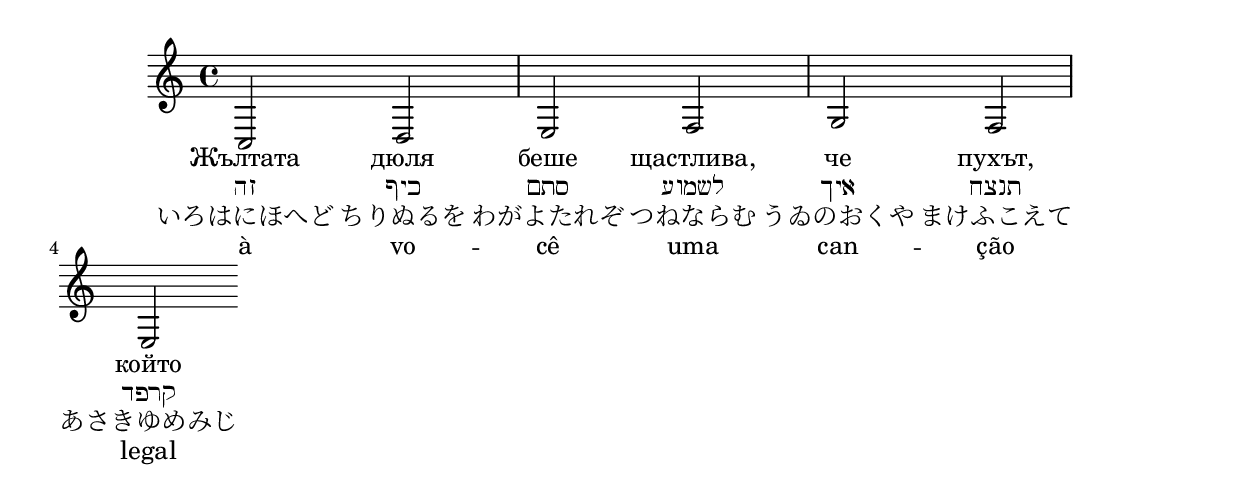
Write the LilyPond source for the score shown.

\version "2.10.0"

%% Edit this file using a Unicode aware editor, such as GVIM, GEDIT, Emacs

%{

You may have to install additional fonts.

Red Hat Fedora

    taipeifonts fonts-xorg-truetype ttfonts-ja fonts-arabic \
	 ttfonts-zh_CN fonts-ja fonts-hebrew 

Debian GNU/Linux

   apt-get install emacs-intl-fonts xfonts-intl-.* \
	ttf-kochi-gothic ttf-kochi-mincho \
	xfonts-bolkhov-75dpi xfonts-cronyx-100dpi xfonts-cronyx-75dpi 
%} 

\header {

  texidoc = "Various scripts may be used for texts (like titles and
lyrics) introduced by entering them in UTF-8 encoding, and using a
Pango based backend.  Depending on the fonts installed, this fragment
will render Bulgarian (Cyrillic), Hebrew, Japanese and Portuguese.

"
  
}

% Cyrillic font
bulgarian = \lyricmode {
  Жълтата дюля беше щастлива, че пухът, който цъфна, замръзна като гьон.
}

hebrew = \lyricmode { 
  זה כיף סתם לשמוע איך תנצח קרפד עץ טוב בגן.
}

japanese = \lyricmode {  
  いろはにほへど ちりぬるを
  わがよたれぞ  つねならむ
  うゐのおくや  まけふこえて
  あさきゆめみじ ゑひもせず 
}

% "a legal song to you"
portuguese = \lyricmode { 
  à vo -- cê uma can -- ção legal
}

\paper {
  ragged-right = ##T
}

\relative  { 
  c2 d e f g f e
}
\addlyrics { \bulgarian }
\addlyrics { \hebrew }
\addlyrics { \japanese }
\addlyrics { \portuguese }
